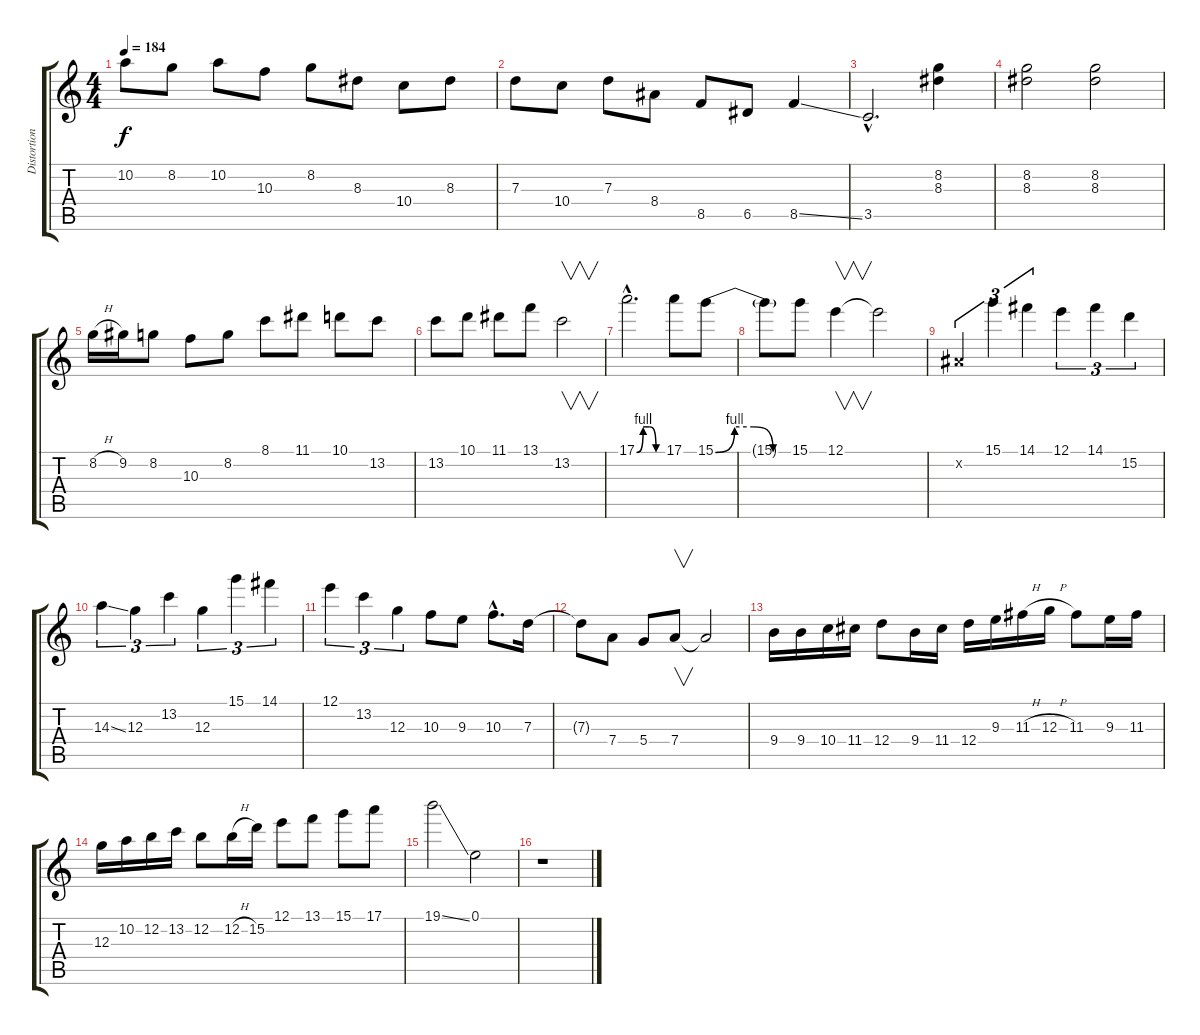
\track ("Distortion Guitar" "Distortion") {instrument distortionguitar}
\staff {score tabs}
\tuning (E4 B3 G3 D3 A2 E2) {hide}
\ts (4 4)
\tempo 184
\clef g2
\ks c
10.2{t}.8{dy f} 8.2.8 10.2.8 10.3.8 8.2.8 8.3.8 10.4.8 8.3.8 |
7.3.8 10.4.8 7.3.8 8.4.8 8.5.8 6.5.8 8.5{ss}.4 |
3.5{hac}.2{d} (8.2 8.3).4 |
(8.2 8.3).2 (8.2 8.3).2 |
8.2{h}.16 9.2.16 8.2.8 10.3.8 8.2.8 8.1.8 11.1.8 10.1.8 13.2.8 |
13.2.8 10.1.8 11.1.8 13.1.8 13.2.2{v} |
17.1{be (custom 0 0 15 4 30 4 45 0 60 0) hac}.2{d} 17.1.8 15.1{be (custom 0 0 15 4 30 4 45 0 60 0)}.8 |
15.1{t}.8 15.1.8 12.1.4{v} 12.1{t}.2 |
-1.2{x}.4{tu (3 2)} 15.1.4{tu (3 2)} 14.1.4{tu (3 2)} 12.1.4{tu (3 2)} 14.1.4{tu (3 2)} 15.2.4{tu (3 2)} |
14.3{ss}.4{tu (3 2)} 12.3.4{tu (3 2)} 13.2.4{tu (3 2)} 12.3.4{tu (3 2)} 15.1.4{tu (3 2)} 14.1.4{tu (3 2)} |
12.1.4{tu (3 2)} 13.2.4{tu (3 2)} 12.3.4{tu (3 2)} 10.3.8 9.3.8 10.3{hac}.8{d} 7.3.16 |
7.3{t}.8 7.4.8 5.4.8 7.4.8{v} 7.4{t}.2 |
9.4.16 9.4.16 10.4.16 11.4.16 12.4.8 9.4.16 11.4.16 12.4.16 9.3.16 11.3{h}.16 12.3{h}.16 11.3.8 9.3.16 11.3.16 |
12.3.16 10.2.16 12.2.16 13.2.16 12.2.8 12.2{h}.16 15.2.16 12.1.8 13.1.8 15.1.8 17.1.8 |
19.1{ss}.2 0.1.2 |
r.1
